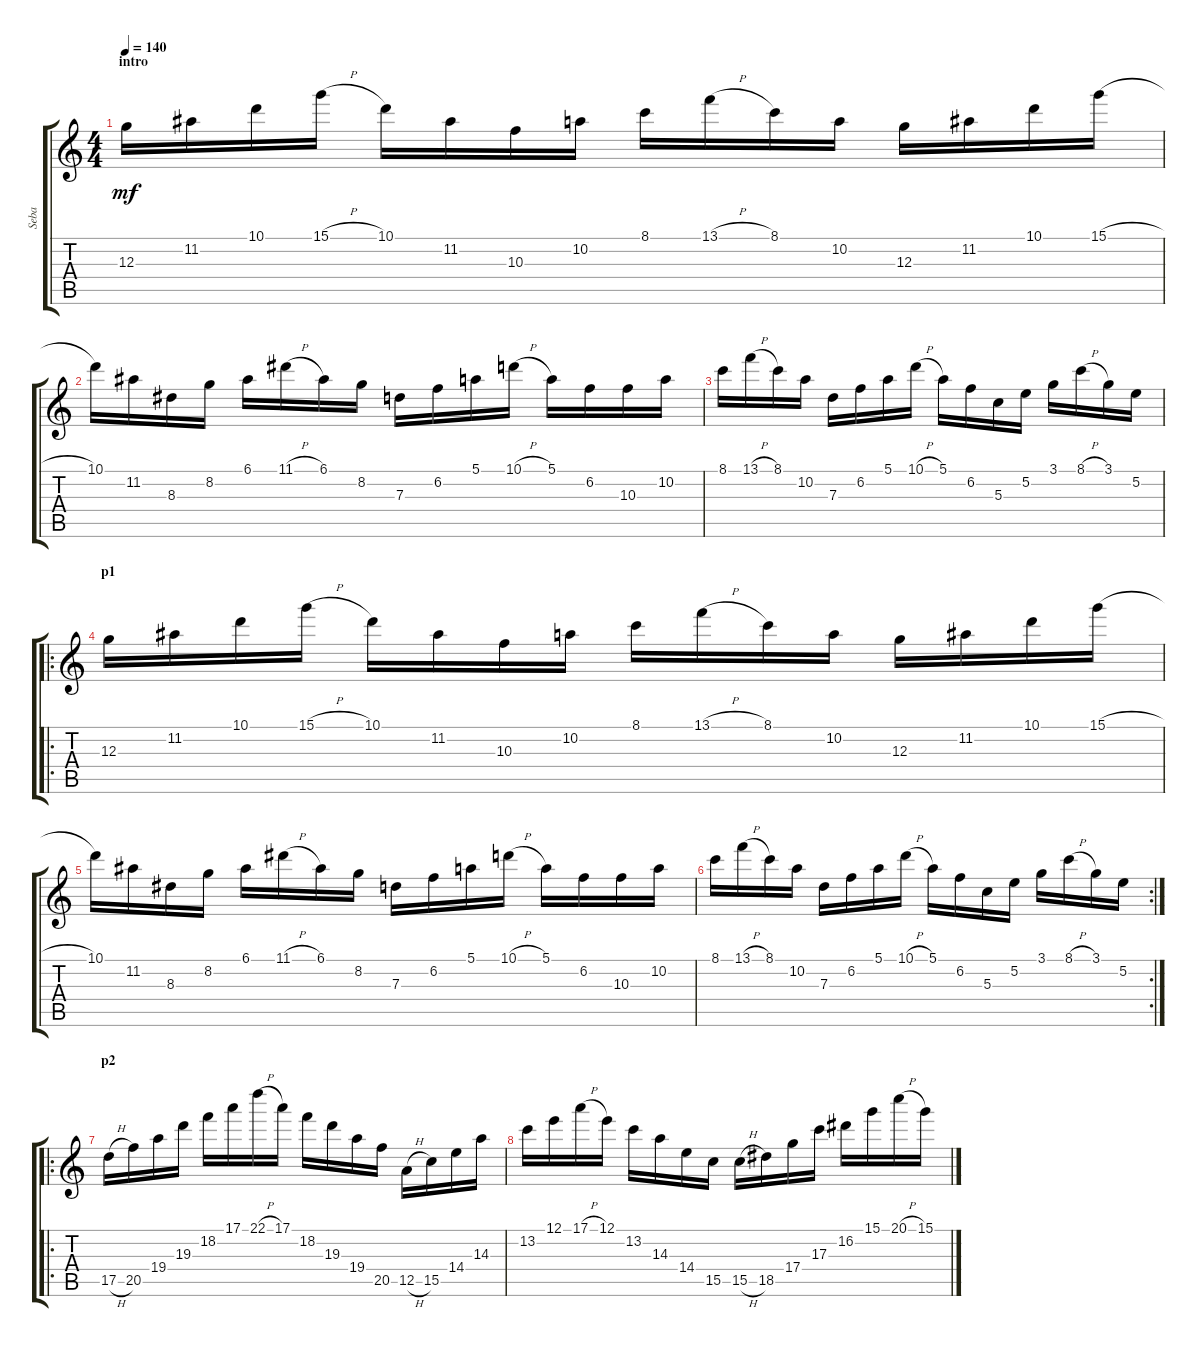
\track ("Seba" "Seba") {instrument distortionguitar}
\staff {score tabs}
\tuning (E4 B3 G3 D3 A2 E2) {hide}
\ts (4 4)
\section ("" "intro")
\tempo 140
\clef g2
\ks c
12.3.16{dy mf instrument distortionguitar} 11.2.16 10.1.16 15.1{h}.16 10.1.16 11.2.16 10.3.16 10.2.16 8.1.16 13.1{h}.16 8.1.16 10.2.16 12.3.16 11.2.16 10.1.16 15.1{h}.16 |
10.1.16 11.2.16 8.3.16 8.2.16 6.1.16 11.1{h}.16 6.1.16 8.2.16 7.3.16 6.2.16 5.1.16 10.1{h}.16 5.1.16 6.2.16 10.3.16 10.2.16 |
8.1.16 13.1{h}.16 8.1.16 10.2.16 7.3.16 6.2.16 5.1.16 10.1{h}.16 5.1.16 6.2.16 5.3.16 5.2.16 3.1.16 8.1{h}.16 3.1.16 5.2.16 |
\ro
\section ("" "p1")
12.3.16 11.2.16 10.1.16 15.1{h}.16 10.1.16 11.2.16 10.3.16 10.2.16 8.1.16 13.1{h}.16 8.1.16 10.2.16 12.3.16 11.2.16 10.1.16 15.1{h}.16 |
10.1.16 11.2.16 8.3.16 8.2.16 6.1.16 11.1{h}.16 6.1.16 8.2.16 7.3.16 6.2.16 5.1.16 10.1{h}.16 5.1.16 6.2.16 10.3.16 10.2.16 |
\rc 2
8.1.16 13.1{h}.16 8.1.16 10.2.16 7.3.16 6.2.16 5.1.16 10.1{h}.16 5.1.16 6.2.16 5.3.16 5.2.16 3.1.16 8.1{h}.16 3.1.16 5.2.16 |
\ro
\section ("" "p2")
17.5{h}.16 20.5.16 19.4.16 19.3.16 18.2.16 17.1.16 22.1{h}.16 17.1.16 18.2.16 19.3.16 19.4.16 20.5.16 12.5{h}.16 15.5.16 14.4.16 14.3.16 |
13.2.16 12.1.16 17.1{h}.16 12.1.16 13.2.16 14.3.16 14.4.16 15.5.16 15.5{h}.16 18.5.16 17.4.16 17.3.16 16.2.16 15.1.16 20.1{h}.16 15.1.16
